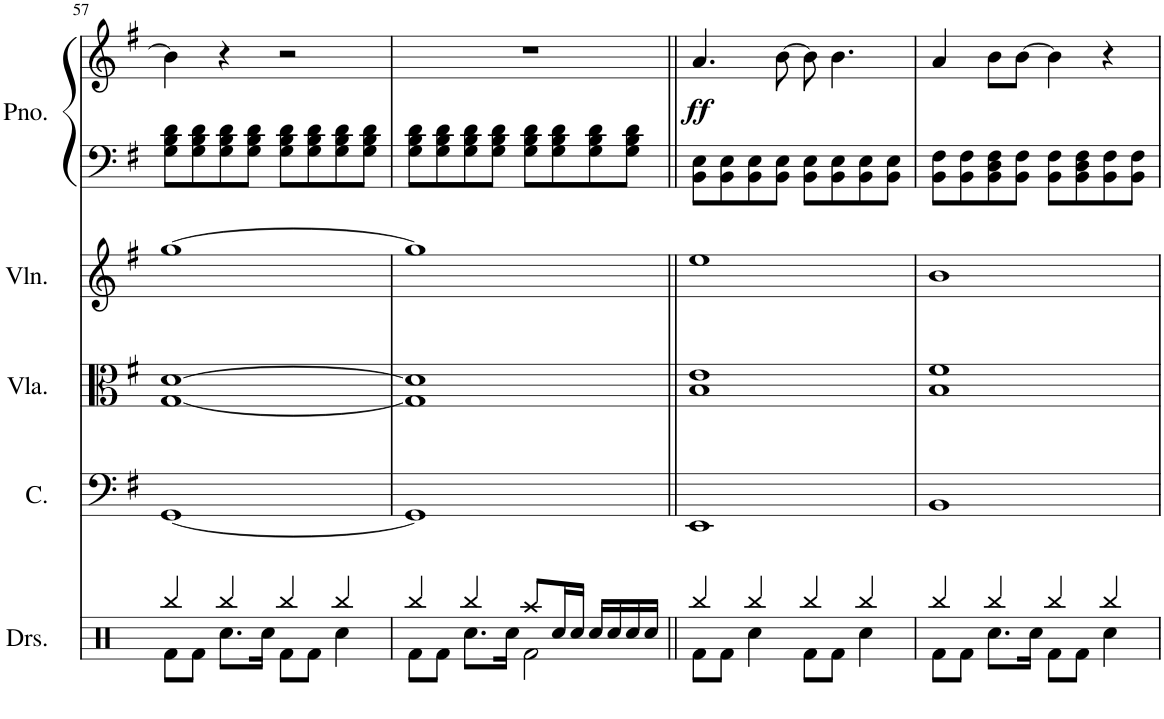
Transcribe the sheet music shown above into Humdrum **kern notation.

**kern	**kern	**kern	**kern	**kern	**dynam
*part4	*part3	*part2	*part1	*part1	*part1
*staff5	*staff4	*staff3	*staff2	*staff1	*staff1/2
*I"Cello	*I"Viola	*I"Violin	*I"Piano	*	*
*I'C.	*I'Vla.	*I'Vln.	*I'Pno.	*	*
!!LO:PB:g=z
*clefF4	*clefC3	*clefG2	*clefF4	*clefG2	*
*k[f#]	*k[f#]	*k[f#]	*k[f#]	*k[f#]	*
*M4/4	*M4/4	*M4/4	*M4/4	*M4/4	*
=57	=57	=57	=57	=57	=57
[1GG	[1G [1d	[1gg	8G\ 8B\ 8d\L	4b\]	.
.	.	.	8G\ 8B\ 8d\	.	.
.	.	.	8G\ 8B\ 8d\	4r	.
.	.	.	8G\ 8B\ 8d\J	.	.
.	.	.	8G\ 8B\ 8d\L	2r	.
.	.	.	8G\ 8B\ 8d\	.	.
.	.	.	8G\ 8B\ 8d\	.	.
.	.	.	8G\ 8B\ 8d\J	.	.
=58	=58	=58	=58	=58	=58
1GG]	1G] 1d]	1gg]	8G\ 8B\ 8d\L	1r	.
.	.	.	8G\ 8B\ 8d\	.	.
.	.	.	8G\ 8B\ 8d\	.	.
.	.	.	8G\ 8B\ 8d\J	.	.
.	.	.	8G\ 8B\ 8d\L	.	.
.	.	.	8G\ 8B\ 8d\	.	.
.	.	.	8G\ 8B\ 8d\	.	.
.	.	.	8G\ 8B\ 8d\J	.	.
=59||	=59||	=59||	=59||	=59||	=59||
!	!	!	!	!	!LO:DY:b
1EE	1B 1e	1ee	8BB\ 8E\L	4.a/	ff
.	.	.	8BB\ 8E\	.	.
.	.	.	8BB\ 8E\	.	.
.	.	.	8BB\ 8E\J	[8b\	.
.	.	.	8BB\ 8E\L	8b\]	.
.	.	.	8BB\ 8E\	4.b\	.
.	.	.	8BB\ 8E\	.	.
.	.	.	8BB\ 8E\J	.	.
=60	=60	=60	=60	=60	=60
1BB	1B 1f#	1b	8BB\ 8F#\L	4a/	.
.	.	.	8BB\ 8F#\	.	.
.	.	.	8BB\ 8D\ 8F#\	8b\L	.
.	.	.	8BB\ 8F#\J	[8b\J	.
.	.	.	8BB\ 8F#\L	4b\]	.
.	.	.	8BB\ 8D\ 8F#\	.	.
.	.	.	8BB\ 8F#\	4r	.
.	.	.	8BB\ 8F#\J	.	.
=	=	=	=	=	=
*-	*-	*-	*-	*-	*-
